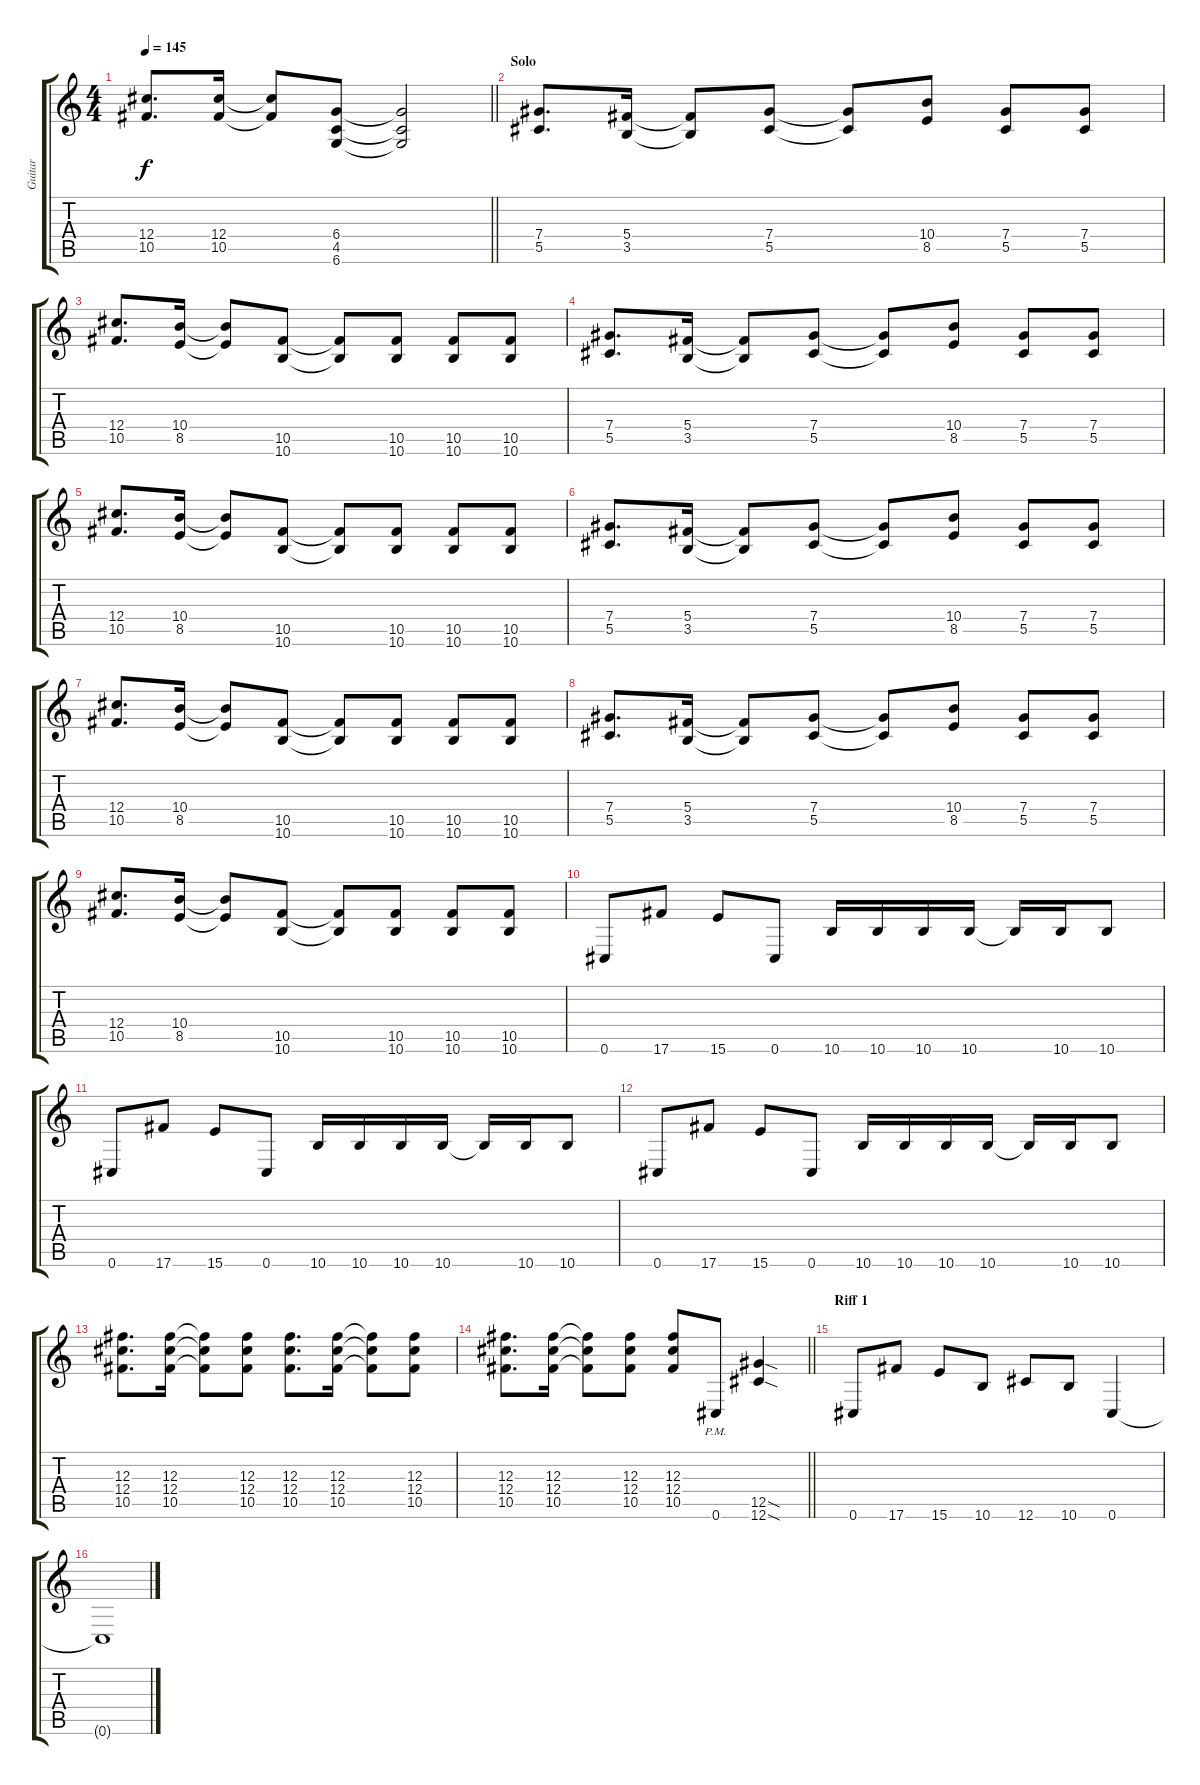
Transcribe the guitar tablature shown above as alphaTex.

\track ("Guitar" "Guitar") {instrument distortionguitar}
\staff {score tabs}
\tuning (Eb4 Bb3 Gb3 Db3 Ab2 Db2) {hide}
\ts (4 4)
\tempo 145
\clef g2
\barLineRight lightlight
\ks c
(12.4 10.5).8{d dy f} (12.4 10.5).16 (12.4{t} 10.5{t}).8 (6.4 4.5 6.6).8 (6.4{t} 4.5{t} 6.6{t}).2 |
\section ("" "Solo")
(7.4 5.5).8{d} (5.4 3.5).16 (5.4{t} 3.5{t}).8 (7.4 5.5).8 (7.4{t} 5.5{t}).8 (10.4 8.5).8 (7.4 5.5).8 (7.4 5.5).8 |
(12.4 10.5).8{d} (10.4 8.5).16 (10.4{t} 8.5{t}).8 (10.5 10.6).8 (10.5{t} 10.6{t}).8 (10.5 10.6).8 (10.5 10.6).8 (10.5 10.6).8 |
(7.4 5.5).8{d} (5.4 3.5).16 (5.4{t} 3.5{t}).8 (7.4 5.5).8 (7.4{t} 5.5{t}).8 (10.4 8.5).8 (7.4 5.5).8 (7.4 5.5).8 |
(12.4 10.5).8{d} (10.4 8.5).16 (10.4{t} 8.5{t}).8 (10.5 10.6).8 (10.5{t} 10.6{t}).8 (10.5 10.6).8 (10.5 10.6).8 (10.5 10.6).8 |
(7.4 5.5).8{d} (5.4 3.5).16 (5.4{t} 3.5{t}).8 (7.4 5.5).8 (7.4{t} 5.5{t}).8 (10.4 8.5).8 (7.4 5.5).8 (7.4 5.5).8 |
(12.4 10.5).8{d} (10.4 8.5).16 (10.4{t} 8.5{t}).8 (10.5 10.6).8 (10.5{t} 10.6{t}).8 (10.5 10.6).8 (10.5 10.6).8 (10.5 10.6).8 |
(7.4 5.5).8{d} (5.4 3.5).16 (5.4{t} 3.5{t}).8 (7.4 5.5).8 (7.4{t} 5.5{t}).8 (10.4 8.5).8 (7.4 5.5).8 (7.4 5.5).8 |
(12.4 10.5).8{d} (10.4 8.5).16 (10.4{t} 8.5{t}).8 (10.5 10.6).8 (10.5{t} 10.6{t}).8 (10.5 10.6).8 (10.5 10.6).8 (10.5 10.6).8 |
0.6.8 17.6.8 15.6.8 0.6.8 10.6.16 10.6.16 10.6.16 10.6.16 10.6{t}.16 10.6.16 10.6.8 |
0.6.8 17.6.8 15.6.8 0.6.8 10.6.16 10.6.16 10.6.16 10.6.16 10.6{t}.16 10.6.16 10.6.8 |
0.6.8 17.6.8 15.6.8 0.6.8 10.6.16 10.6.16 10.6.16 10.6.16 10.6{t}.16 10.6.16 10.6.8 |
(12.3 12.4 10.5).8{d} (12.3 12.4 10.5).16 (12.3{t} 12.4{t} 10.5{t}).8 (12.3 12.4 10.5).8 (12.3 12.4 10.5).8{d} (12.3 12.4 10.5).16 (12.3{t} 12.4{t} 10.5{t}).8 (12.3 12.4 10.5).8 |
\barLineRight lightlight
(12.3 12.4 10.5).8{d} (12.3 12.4 10.5).16 (12.3{t} 12.4{t} 10.5{t}).8 (12.3 12.4 10.5).8 (12.3 12.4 10.5).8 0.6{pm}.8 (12.5{sod} 12.6{sod}).4 |
\section ("" "Riff 1")
0.6.8 17.6.8 15.6.8 10.6.8 12.6.8 10.6.8 0.6.4 |
0.6{t}.1
